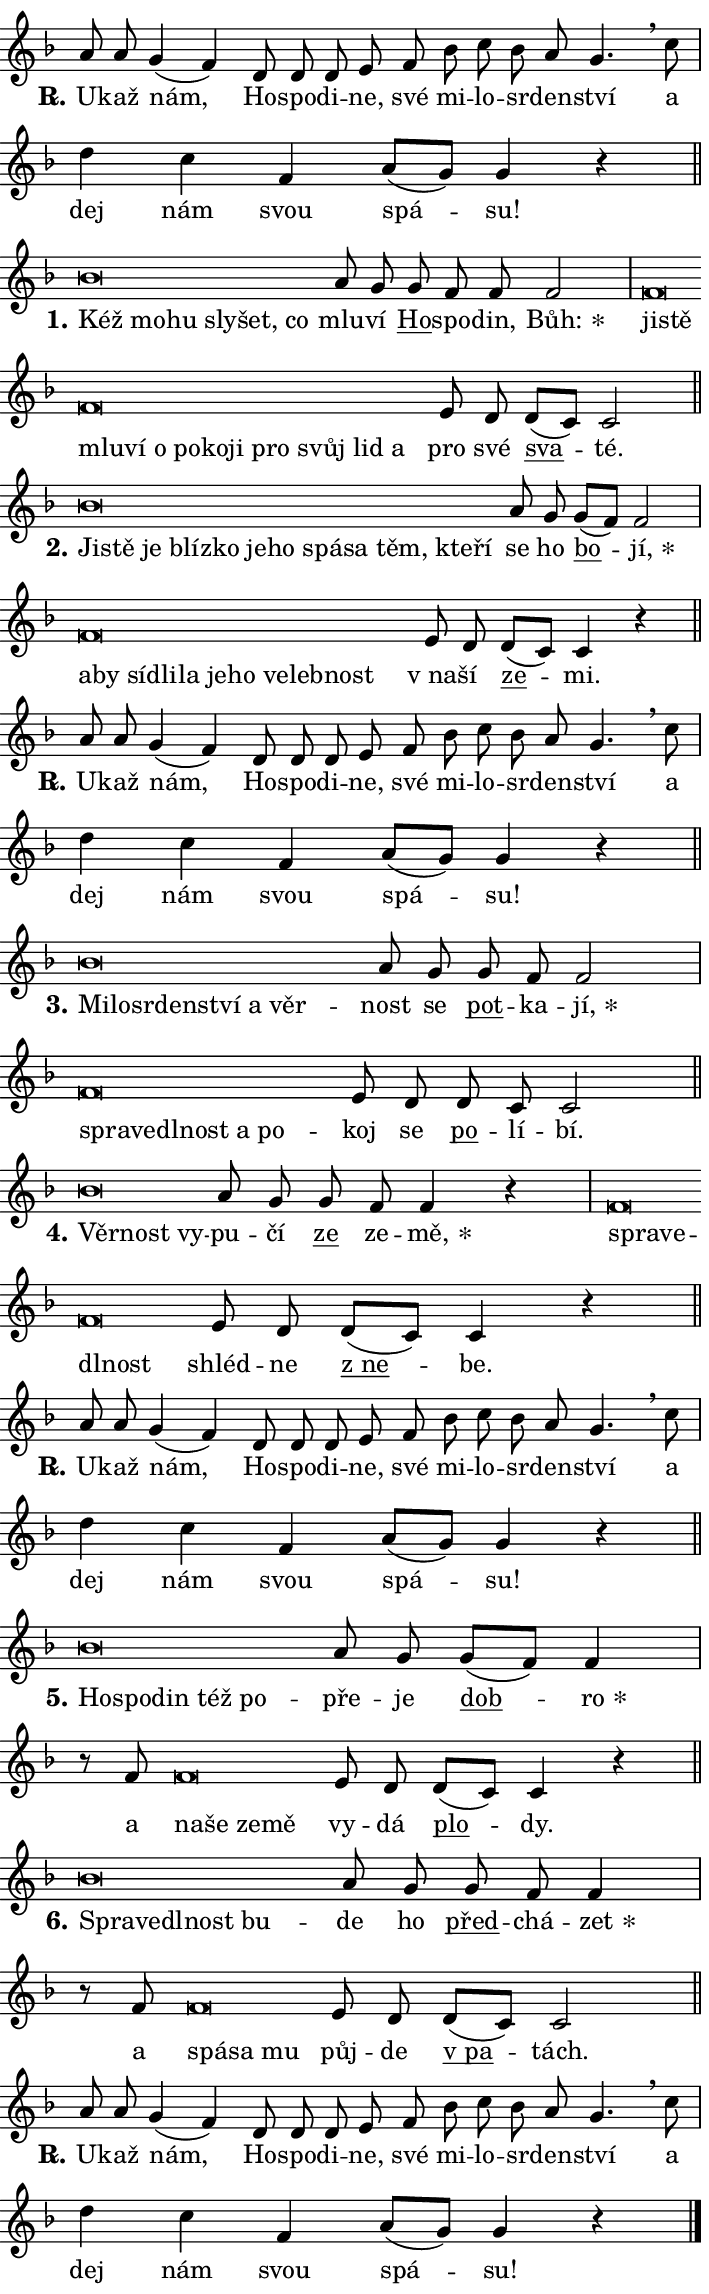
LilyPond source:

\version "2.24.0"
\header { tagline = "" }
\paper {
  indent = 0\cm
  top-margin = 0\cm
  right-margin = 0.13\cm % to fit lyric hyphens
  bottom-margin = 0\cm
  left-margin = 0\cm
  paper-width = 12\cm
  page-breaking = #ly:one-page-breaking
  system-system-spacing.basic-distance = #11
  score-system-spacing.basic-distance = #11
  ragged-last = ##f
}


%% Author: Thomas Morley
%% https://lists.gnu.org/archive/html/lilypond-user/2020-05/msg00002.html
#(define (line-position grob)
"Returns position of @var[grob} in current system:
   @code{'start}, if at first time-step
   @code{'end}, if at last time-step
   @code{'middle} otherwise
"
  (let* ((col (ly:item-get-column grob))
         (ln (ly:grob-object col 'left-neighbor))
         (rn (ly:grob-object col 'right-neighbor))
         (col-to-check-left (if (ly:grob? ln) ln col))
         (col-to-check-right (if (ly:grob? rn) rn col))
         (break-dir-left
           (and
             (ly:grob-property col-to-check-left 'non-musical #f)
             (ly:item-break-dir col-to-check-left)))
         (break-dir-right
           (and
             (ly:grob-property col-to-check-right 'non-musical #f)
             (ly:item-break-dir col-to-check-right))))
        (cond ((eqv? 1 break-dir-left) 'start)
              ((eqv? -1 break-dir-right) 'end)
              (else 'middle))))

#(define (tranparent-at-line-position vctor)
  (lambda (grob)
  "Relying on @code{line-position} select the relevant enry from @var{vctor}.
Used to determine transparency,"
    (case (line-position grob)
      ((end) (not (vector-ref vctor 0)))
      ((middle) (not (vector-ref vctor 1)))
      ((start) (not (vector-ref vctor 2))))))

noteHeadBreakVisibility =
#(define-music-function (break-visibility)(vector?)
"Makes @code{NoteHead}s transparent relying on @var{break-visibility}"
#{
  \override NoteHead.transparent =
    #(tranparent-at-line-position break-visibility)
#})

#(define delete-ledgers-for-transparent-note-heads
  (lambda (grob)
    "Reads whether a @code{NoteHead} is transparent.
If so this @code{NoteHead} is removed from @code{'note-heads} from
@var{grob}, which is supposed to be @code{LedgerLineSpanner}.
As a result ledgers are not printed for this @code{NoteHead}"
    (let* ((nhds-array (ly:grob-object grob 'note-heads))
           (nhds-list
             (if (ly:grob-array? nhds-array)
                 (ly:grob-array->list nhds-array)
                 '()))
           ;; Relies on the transparent-property being done before
           ;; Staff.LedgerLineSpanner.after-line-breaking is executed.
           ;; This is fragile ...
           (to-keep
             (remove
               (lambda (nhd)
                 (ly:grob-property nhd 'transparent #f))
               nhds-list)))
      ;; TODO find a better method to iterate over grob-arrays, similiar
      ;; to filter/remove etc for lists
      ;; For now rebuilt from scratch
      (set! (ly:grob-object grob 'note-heads)  '())
      (for-each
        (lambda (nhd)
          (ly:pointer-group-interface::add-grob grob 'note-heads nhd))
        to-keep))))

squashNotes = {
  \override NoteHead.X-extent = #'(-0.2 . 0.2)
  \override NoteHead.Y-extent = #'(-0.75 . 0)
  \override NoteHead.stencil =
    #(lambda (grob)
       (let ((pos (ly:grob-property grob 'staff-position)))
         (begin
           (if (< pos -7) (display "ERROR: Lower brevis then expected\n") (display ""))
           (if (<= pos -6) ly:text-interface::print ly:note-head::print))))
}
unSquashNotes = {
  \revert NoteHead.X-extent
  \revert NoteHead.Y-extent
  \revert NoteHead.stencil
}

hideNotes = \noteHeadBreakVisibility #begin-of-line-visible
unHideNotes = \noteHeadBreakVisibility #all-visible

% work-around for resetting accidentals
% https://lilypond.org/doc/v2.23/Documentation/notation/displaying-rhythms#unmetered-music
cadenzaMeasure = {
  \cadenzaOff
  \partial 1024 s1024
  \cadenzaOn
}

#(define-markup-command (accent layout props text) (markup?)
  "Underline accented syllable"
  (interpret-markup layout props
    #{\markup \override #'(offset . 4.3) \underline { #text }#}))

responsum = \markup \concat {
  "R" \hspace #-1.05 \path #0.1 #'((moveto 0 0.07) (lineto 0.9 0.8)) \hspace #0.05 "."
}

spaceSize = #0.6828661417322834 % exact space size for TeX Gyre Schola

\layout {
  \context {
    \Staff
    \remove "Time_signature_engraver"
    \override LedgerLineSpanner.after-line-breaking = #delete-ledgers-for-transparent-note-heads
  }
  \context {
    \Lyrics {
      \override LyricSpace.minimum-distance = \spaceSize
      \override LyricText.font-name = #"TeX Gyre Schola"
      \override LyricText.font-size = 1
      \override StanzaNumber.font-name = #"TeX Gyre Schola Bold"
      \override StanzaNumber.font-size = 1
    }
  }
  \context {
    \Score 
    \override NoteHead.text =
      #(lambda (grob) 
        (let ((pos (ly:grob-property grob 'staff-position)))
          #{\markup {
            \combine
              \halign #-0.55 \raise #(if (= pos -6) 0 0.5) \override #'(thickness . 2) \draw-line #'(3.2 . 0)
              \musicglyph "noteheads.sM1"
          }#}))
  }
}

% magnetic-lyrics.ily
%
%   written by
%     Jean Abou Samra <jean@abou-samra.fr>
%     Werner Lemberg <wl@gnu.org>
%
%   adapted by
%     Jiri Hon <jiri.hon@gmail.com>
%
% Version 2022-Apr-15

% https://www.mail-archive.com/lilypond-user@gnu.org/msg149350.html

#(define (Left_hyphen_pointer_engraver context)
   "Collect syllable-hyphen-syllable occurrences in lyrics and store
them in properties.  This engraver only looks to the left.  For
example, if the lyrics input is @code{foo -- bar}, it does the
following.

@itemize @bullet
@item
Set the @code{text} property of the @code{LyricHyphen} grob between
@q{foo} and @q{bar} to @code{foo}.

@item
Set the @code{left-hyphen} property of the @code{LyricText} grob with
text @q{foo} to the @code{LyricHyphen} grob between @q{foo} and
@q{bar}.
@end itemize

Use this auxiliary engraver in combination with the
@code{lyric-@/text::@/apply-@/magnetic-@/offset!} hook."
   (let ((hyphen #f)
         (text #f))
     (make-engraver
      (acknowledgers
       ((lyric-syllable-interface engraver grob source-engraver)
        (set! text grob)))
      (end-acknowledgers
       ((lyric-hyphen-interface engraver grob source-engraver)
        ;(when (not (grob::has-interface grob 'lyric-space-interface))
          (set! hyphen grob)));)
      ((stop-translation-timestep engraver)
       (when (and text hyphen)
         (ly:grob-set-object! text 'left-hyphen hyphen))
       (set! text #f)
       (set! hyphen #f)))))

#(define (lyric-text::apply-magnetic-offset! grob)
   "If the space between two syllables is less than the value in
property @code{LyricText@/.details@/.squash-threshold}, move the right
syllable to the left so that it gets concatenated with the left
syllable.

Use this function as a hook for
@code{LyricText@/.after-@/line-@/breaking} if the
@code{Left_@/hyphen_@/pointer_@/engraver} is active."
   (let ((hyphen (ly:grob-object grob 'left-hyphen #f)))
     (when hyphen
       (let ((left-text (ly:spanner-bound hyphen LEFT)))
         (when (grob::has-interface left-text 'lyric-syllable-interface)
           (let* ((common (ly:grob-common-refpoint grob left-text X))
                  (this-x-ext (ly:grob-extent grob common X))
                  (left-x-ext
                   (begin
                     ;; Trigger magnetism for left-text.
                     (ly:grob-property left-text 'after-line-breaking)
                     (ly:grob-extent left-text common X)))
                  ;; `delta` is the gap width between two syllables.
                  (delta (- (interval-start this-x-ext)
                            (interval-end left-x-ext)))
                  (details (ly:grob-property grob 'details))
                  (threshold (assoc-get 'squash-threshold details 0.2)))
             (when (< delta threshold)
               (let* (;; We have to manipulate the input text so that
                      ;; ligatures crossing syllable boundaries are not
                      ;; disabled.  For languages based on the Latin
                      ;; script this is essentially a beautification.
                      ;; However, for non-Western scripts it can be a
                      ;; necessity.
                      (lt (ly:grob-property left-text 'text))
                      (rt (ly:grob-property grob 'text))
                      (is-space (grob::has-interface hyphen 'lyric-space-interface))
                      (space (if is-space " " ""))
                      (extra-delta (if is-space spaceSize 0))
                      ;; Append new syllable.
                      (ltrt-space (if (and (string? lt) (string? rt))
                                (string-append lt space rt)
                                (make-concat-markup (list lt space rt))))
                      ;; Right-align `ltrt` to the right side.
                      (ltrt-space-markup (grob-interpret-markup
                               grob
                               (make-translate-markup
                                (cons (interval-length this-x-ext) 0)
                                (make-right-align-markup ltrt-space)))))
                 (begin
                   ;; Don't print `left-text`.
                   (ly:grob-set-property! left-text 'stencil #f)
                   ;; Set text and stencil (which holds all collected
                   ;; syllables so far) and shift it to the left.
                   (ly:grob-set-property! grob 'text ltrt-space)
                   (ly:grob-set-property! grob 'stencil ltrt-space-markup)
                   (ly:grob-translate-axis! grob (- (- delta extra-delta)) X))))))))))


#(define (lyric-hyphen::displace-bounds-first grob)
   ;; Make very sure this callback isn't triggered too early.
   (let ((left (ly:spanner-bound grob LEFT))
         (right (ly:spanner-bound grob RIGHT)))
     (ly:grob-property left 'after-line-breaking)
     (ly:grob-property right 'after-line-breaking)
     (ly:lyric-hyphen::print grob)))

squashThreshold = #0.4

\layout {
  \context {
    \Lyrics
    \consists #Left_hyphen_pointer_engraver
    \override LyricText.after-line-breaking =
      #lyric-text::apply-magnetic-offset!
    \override LyricHyphen.stencil = #lyric-hyphen::displace-bounds-first
    \override LyricText.details.squash-threshold = \squashThreshold
    \override LyricHyphen.minimum-distance = 0
    \override LyricHyphen.minimum-length = \squashThreshold
  }
}

squashText = \override LyricText.details.squash-threshold = 9999
unSquashText = \override LyricText.details.squash-threshold = \squashThreshold

leftText = \override LyricText.self-alignment-X = #LEFT
unLeftText = \revert LyricText.self-alignment-X

starOffset = #(lambda (grob) 
                (let ((x_offset (ly:self-alignment-interface::aligned-on-x-parent grob)))
                  (if (= x_offset 0) 0 (+ x_offset 1.2))))

star = #(define-music-function (syllable)(string?)
"Append star separator at the end of a syllable"
#{
  \once \override LyricText.X-offset = #starOffset
  \lyricmode { \markup {
    #syllable
    \override #'((font-name . "TeX Gyre Schola Bold")) \hspace #0.2 \lower #0.65 \larger "*"
  } }
#})

starAccent = #(define-music-function (syllable)(string?)
"Append star separator at the end of a syllable and make accent"
#{
  \once \override LyricText.X-offset = #starOffset
  \lyricmode { \markup {
    \accent #syllable
    \override #'((font-name . "TeX Gyre Schola Bold")) \hspace #0.2 \lower #0.65 \larger "*"
  } }
#})

breath = #(define-music-function (syllable)(string?)
"Append breathing indicator at the end of a syllable"
#{
  \lyricmode { \markup { #syllable "+" } }
#})

optionalBreath = #(define-music-function (syllable)(string?)
"Append optional breathing indicator at the end of a syllable"
#{
  \lyricmode { \markup { #syllable "(+)" } }
#})


\score {
    <<
        \new Voice = "melody" { \cadenzaOn \key f \major \relative { a'8 a g4( f) \bar "" d8 d d \bar "" e f \bar "" bes c bes a g4. \breathe c8 \cadenzaMeasure \bar "|" d4 c f, \bar "" a8[( g)] g4 r \cadenzaMeasure \bar "||" \break } }
        \new Lyrics \lyricsto "melody" { \lyricmode { \set stanza = \responsum
U -- kaž nám, Ho -- spo -- di -- ne, své mi -- lo -- sr -- den -- ství a dej nám svou spá -- su! } }
    >>
    \layout {}
}

\score {
    <<
        \new Voice = "melody" { \cadenzaOn \key f \major \relative { \squashNotes bes'\breve*1/16 \hideNotes \breve*1/16 \bar "" \breve*1/16 \bar "" \breve*1/16 \bar "" \breve*1/16 \breve*1/16 \bar "" \unHideNotes \unSquashNotes a8 g \bar "" g f f f2 \cadenzaMeasure \bar "|" \squashNotes f\breve*1/16 \hideNotes \breve*1/16 \bar "" \breve*1/16 \bar "" \breve*1/16 \bar "" \breve*1/16 \bar "" \breve*1/16 \bar "" \breve*1/16 \bar "" \breve*1/16 \bar "" \breve*1/16 \bar "" \breve*1/16 \bar "" \breve*1/16 \breve*1/16 \bar "" \unHideNotes \unSquashNotes e8 d \bar "" d[( c)] c2 \cadenzaMeasure \bar "||" \break } }
        \new Lyrics \lyricsto "melody" { \lyricmode { \set stanza = "1."
\leftText Kéž \squashText mo -- hu sly -- šet, co \unLeftText \unSquashText mlu -- ví \markup \accent Ho -- spo -- din, \star Bůh: \leftText ji -- \squashText stě mlu -- ví o po -- ko -- ji pro svůj lid a \unLeftText \unSquashText pro své \markup \accent sva -- té. } }
    >>
    \layout {}
}

\score {
    <<
        \new Voice = "melody" { \cadenzaOn \key f \major \relative { \squashNotes bes'\breve*1/16 \hideNotes \breve*1/16 \bar "" \breve*1/16 \bar "" \breve*1/16 \bar "" \breve*1/16 \bar "" \breve*1/16 \bar "" \breve*1/16 \bar "" \breve*1/16 \bar "" \breve*1/16 \bar "" \breve*1/16 \bar "" \breve*1/16 \breve*1/16 \bar "" \unHideNotes \unSquashNotes a8 g \bar "" g[( f)] f2 \cadenzaMeasure \bar "|" \squashNotes f\breve*1/16 \hideNotes \breve*1/16 \bar "" \breve*1/16 \bar "" \breve*1/16 \bar "" \breve*1/16 \bar "" \breve*1/16 \bar "" \breve*1/16 \bar "" \breve*1/16 \bar "" \breve*1/16 \breve*1/16 \bar "" \unHideNotes \unSquashNotes e8 d \bar "" d[( c)] c4 r \cadenzaMeasure \bar "||" \break } }
        \new Lyrics \lyricsto "melody" { \lyricmode { \set stanza = "2."
\leftText Ji -- \squashText stě je blíz -- ko je -- ho spá -- sa těm, kte -- ří \unLeftText \unSquashText se ho \markup \accent bo -- \star jí, \leftText a -- \squashText by sí -- dli -- la je -- ho ve -- leb -- nost \unLeftText \unSquashText "v na" -- ší \markup \accent ze -- mi. } }
    >>
    \layout {}
}

\score {
    <<
        \new Voice = "melody" { \cadenzaOn \key f \major \relative { a'8 a g4( f) \bar "" d8 d d \bar "" e f \bar "" bes c bes a g4. \breathe c8 \cadenzaMeasure \bar "|" d4 c f, \bar "" a8[( g)] g4 r \cadenzaMeasure \bar "||" \break } }
        \new Lyrics \lyricsto "melody" { \lyricmode { \set stanza = \responsum
U -- kaž nám, Ho -- spo -- di -- ne, své mi -- lo -- sr -- den -- ství a dej nám svou spá -- su! } }
    >>
    \layout {}
}

\score {
    <<
        \new Voice = "melody" { \cadenzaOn \key f \major \relative { \squashNotes bes'\breve*1/16 \hideNotes \breve*1/16 \bar "" \breve*1/16 \bar "" \breve*1/16 \bar "" \breve*1/16 \bar "" \breve*1/16 \breve*1/16 \bar "" \unHideNotes \unSquashNotes a8 g \bar "" g f f2 \cadenzaMeasure \bar "|" \squashNotes f\breve*1/16 \hideNotes \breve*1/16 \bar "" \breve*1/16 \bar "" \breve*1/16 \bar "" \breve*1/16 \breve*1/16 \bar "" \unHideNotes \unSquashNotes e8 d \bar "" d c c2 \cadenzaMeasure \bar "||" \break } }
        \new Lyrics \lyricsto "melody" { \lyricmode { \set stanza = "3."
\leftText Mi -- \squashText lo -- sr -- den -- ství a věr -- \unLeftText \unSquashText nost se \markup \accent pot -- ka -- \star jí, \leftText spra -- \squashText ve -- dl -- nost a po -- \unLeftText \unSquashText koj se \markup \accent po -- lí -- bí. } }
    >>
    \layout {}
}

\score {
    <<
        \new Voice = "melody" { \cadenzaOn \key f \major \relative { \squashNotes bes'\breve*1/16 \hideNotes \breve*1/16 \breve*1/16 \bar "" \unHideNotes \unSquashNotes a8 g \bar "" g f f4 r \cadenzaMeasure \bar "|" \squashNotes f\breve*1/16 \hideNotes \breve*1/16 \bar "" \breve*1/16 \breve*1/16 \bar "" \unHideNotes \unSquashNotes e8 d \bar "" d[( c)] c4 r \cadenzaMeasure \bar "||" \break } }
        \new Lyrics \lyricsto "melody" { \lyricmode { \set stanza = "4."
\leftText Věr -- \squashText nost vy -- \unLeftText \unSquashText pu -- čí \markup \accent ze ze -- \star mě, \leftText spra -- \squashText ve -- dl -- nost \unLeftText \unSquashText shléd -- ne \markup \accent "z ne" -- be. } }
    >>
    \layout {}
}

\score {
    <<
        \new Voice = "melody" { \cadenzaOn \key f \major \relative { a'8 a g4( f) \bar "" d8 d d \bar "" e f \bar "" bes c bes a g4. \breathe c8 \cadenzaMeasure \bar "|" d4 c f, \bar "" a8[( g)] g4 r \cadenzaMeasure \bar "||" \break } }
        \new Lyrics \lyricsto "melody" { \lyricmode { \set stanza = \responsum
U -- kaž nám, Ho -- spo -- di -- ne, své mi -- lo -- sr -- den -- ství a dej nám svou spá -- su! } }
    >>
    \layout {}
}

\score {
    <<
        \new Voice = "melody" { \cadenzaOn \key f \major \relative { \squashNotes bes'\breve*1/16 \hideNotes \breve*1/16 \bar "" \breve*1/16 \bar "" \breve*1/16 \breve*1/16 \bar "" \unHideNotes \unSquashNotes a8 g \bar "" g[( f)] f4 \cadenzaMeasure \bar "|" r8 f \squashNotes f\breve*1/16 \hideNotes \breve*1/16 \bar "" \breve*1/16 \breve*1/16 \bar "" \unHideNotes \unSquashNotes e8 d \bar "" d[( c)] c4 r \cadenzaMeasure \bar "||" \break } }
        \new Lyrics \lyricsto "melody" { \lyricmode { \set stanza = "5."
\leftText Ho -- \squashText spo -- din též po -- \unLeftText \unSquashText pře -- je \markup \accent dob -- \star ro a \leftText na -- \squashText še ze -- mě \unLeftText \unSquashText vy -- dá \markup \accent plo -- dy. } }
    >>
    \layout {}
}

\score {
    <<
        \new Voice = "melody" { \cadenzaOn \key f \major \relative { \squashNotes bes'\breve*1/16 \hideNotes \breve*1/16 \bar "" \breve*1/16 \bar "" \breve*1/16 \breve*1/16 \bar "" \unHideNotes \unSquashNotes a8 g \bar "" g f f4 \cadenzaMeasure \bar "|" r8 f \squashNotes f\breve*1/16 \hideNotes \breve*1/16 \breve*1/16 \bar "" \unHideNotes \unSquashNotes e8 d \bar "" d[( c)] c2 \cadenzaMeasure \bar "||" \break } }
        \new Lyrics \lyricsto "melody" { \lyricmode { \set stanza = "6."
\leftText Spra -- \squashText ve -- dl -- nost bu -- \unLeftText \unSquashText de ho \markup \accent před -- chá -- \star zet a \leftText spá -- \squashText sa mu \unLeftText \unSquashText půj -- de \markup \accent "v pa" -- tách. } }
    >>
    \layout {}
}

\score {
    <<
        \new Voice = "melody" { \cadenzaOn \key f \major \relative { a'8 a g4( f) \bar "" d8 d d \bar "" e f \bar "" bes c bes a g4. \breathe c8 \cadenzaMeasure \bar "|" d4 c f, \bar "" a8[( g)] g4 r \cadenzaMeasure \bar "||" \break } \bar "|." }
        \new Lyrics \lyricsto "melody" { \lyricmode { \set stanza = \responsum
U -- kaž nám, Ho -- spo -- di -- ne, své mi -- lo -- sr -- den -- ství a dej nám svou spá -- su! } }
    >>
    \layout {}
}
